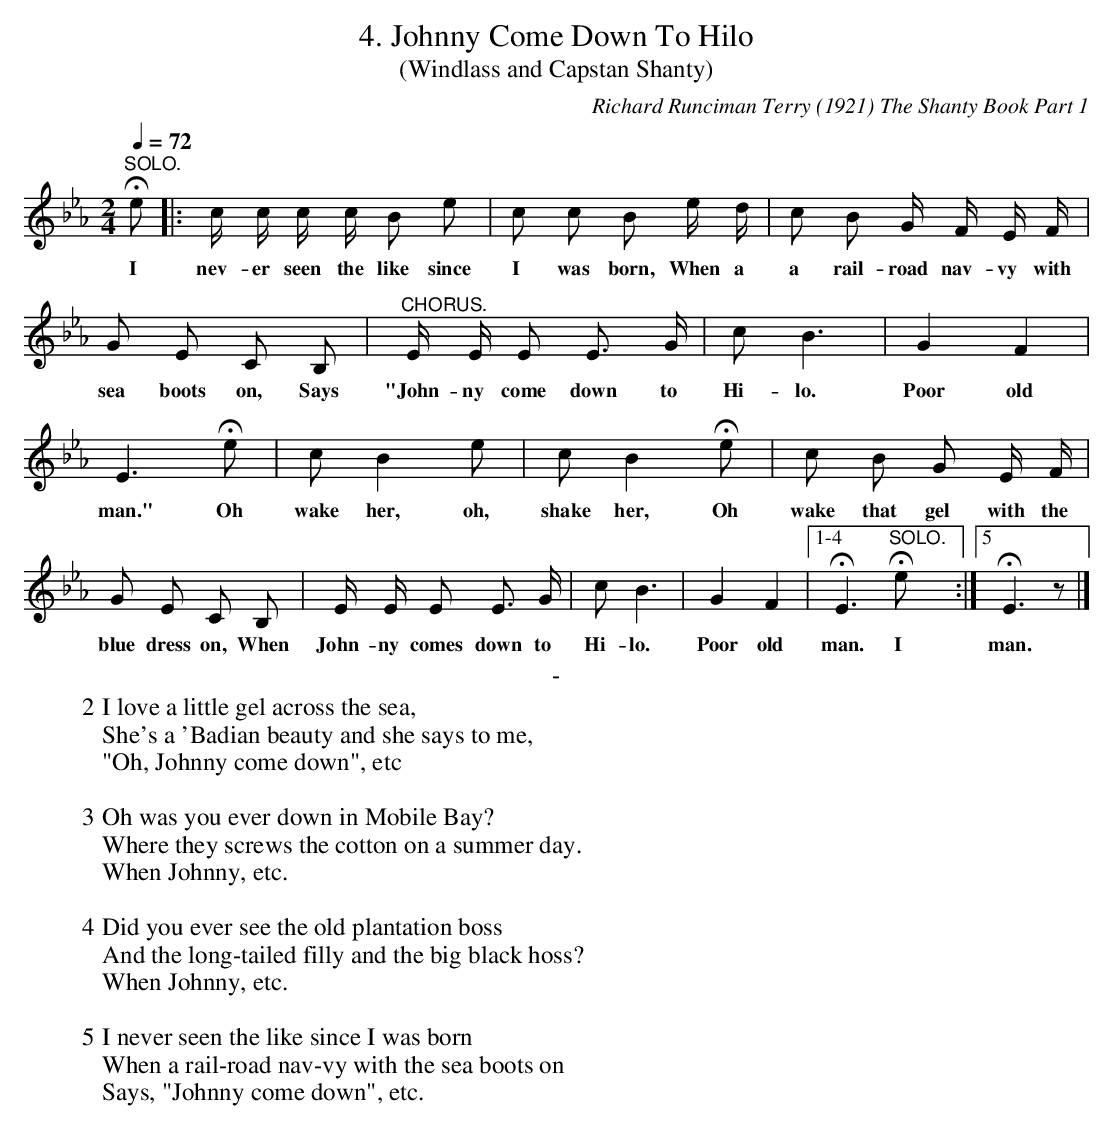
X:1
T:4. Johnny Come Down To Hilo
T:(Windlass and Capstan Shanty)
C:Richard Runciman Terry (1921) The Shanty Book Part 1
L:1/8
Q:1/4=72
M:2/4
K:Eb
"^SOLO." !fermata! e |: c/ c/ c/ c/ B e |c c B e/ d/ | c B G/ F/ E/ F/ |
w: I | nev- er seen the like since | I was born, When a | a rail-road nav-vy with the |
 G E C B, |"^CHORUS." E/ E/ E E> G | c B3 | G2 F2 |
w: sea boots on, Says | "John- ny come down to | Hi- lo.| Poor old |
E3 !fermata! e | c B2 e | c B2 !fermata! e | c B G E/ F/ |
w: man." Oh | wake her, oh,|shake her, Oh | wake that gel with the |
G E C B, | E/ E/ E E> G | c B3 | G2 F2 |1-4  !fermata! E3 "^SOLO." !fermata! e :|5 !fermata! E3 z |]
w: blue dress on, When | John- ny comes down to | Hi- lo. | Poor old | man. I| man.|
T:-
W: 2 I love a little gel across the sea,
W: She's a 'Badian beauty and she says to me,
W: "Oh, Johnny come down", etc
W:
W: 3 Oh was you ever down in Mobile Bay?
W: Where they screws the cotton on a summer day.
W: When Johnny, etc.
W:
W: 4 Did you ever see the old plantation boss
W: And the long-tailed filly and the big black hoss?
W: When Johnny, etc.
W:
W: 5 I never seen the like since I was born
W: When a rail-road nav-vy with the sea boots on
W: Says, "Johnny come down", etc.
